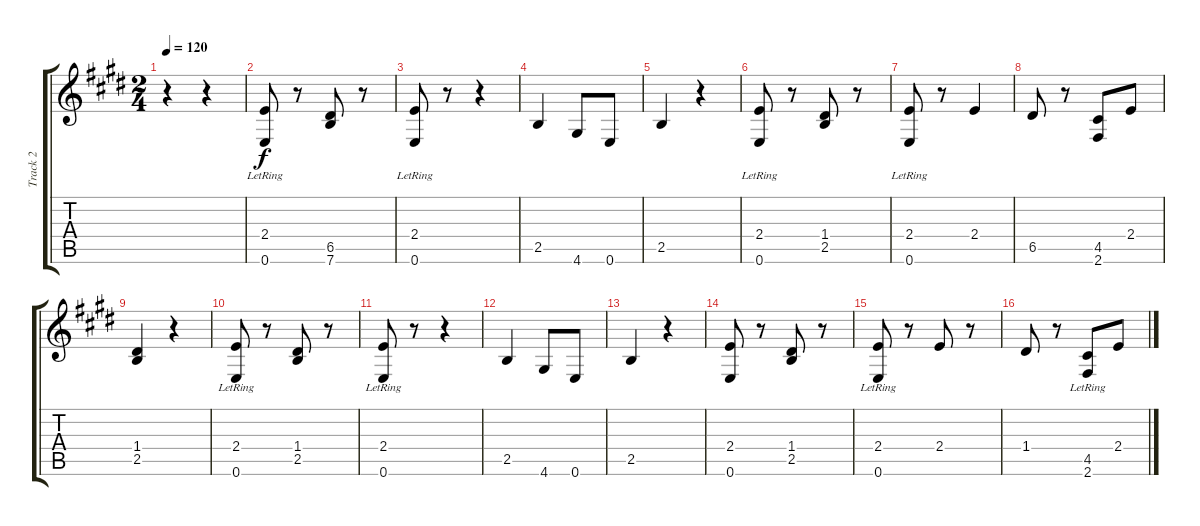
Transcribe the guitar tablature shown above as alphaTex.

\track ("Track 2" "Track 2") {instrument acousticguitarnylon}
\staff {score tabs}
\tuning (E4 B3 G3 D3 A2 E2) {hide}
\ts (2 4)
\tempo 120
\clef g2
\ks e
r.4{dy f instrument acousticguitarnylon} r.4 |
(2.4 0.6{lr}).8 r.8 (6.5 7.6).8 r.8 |
(2.4 0.6{lr}).8 r.8 r.4 |
2.5.4 4.6.8 0.6.8 |
2.5.4 r.4 |
(2.4 0.6{lr}).8 r.8 (1.4 2.5).8 r.8 |
(2.4 0.6{lr}).8 r.8 2.4.4 |
6.5.8 r.8 (4.5 2.6).8 2.4.8 |
(1.4 2.5).4 r.4 |
(2.4 0.6{lr}).8 r.8 (1.4 2.5).8 r.8 |
(2.4 0.6{lr}).8 r.8 r.4 |
2.5.4 4.6.8 0.6.8 |
2.5.4 r.4 |
(2.4 0.6).8 r.8 (1.4 2.5).8 r.8 |
(2.4 0.6{lr}).8 r.8 2.4.8 r.8 |
1.4.8 r.8 (4.5 2.6{lr}).8 2.4.8
